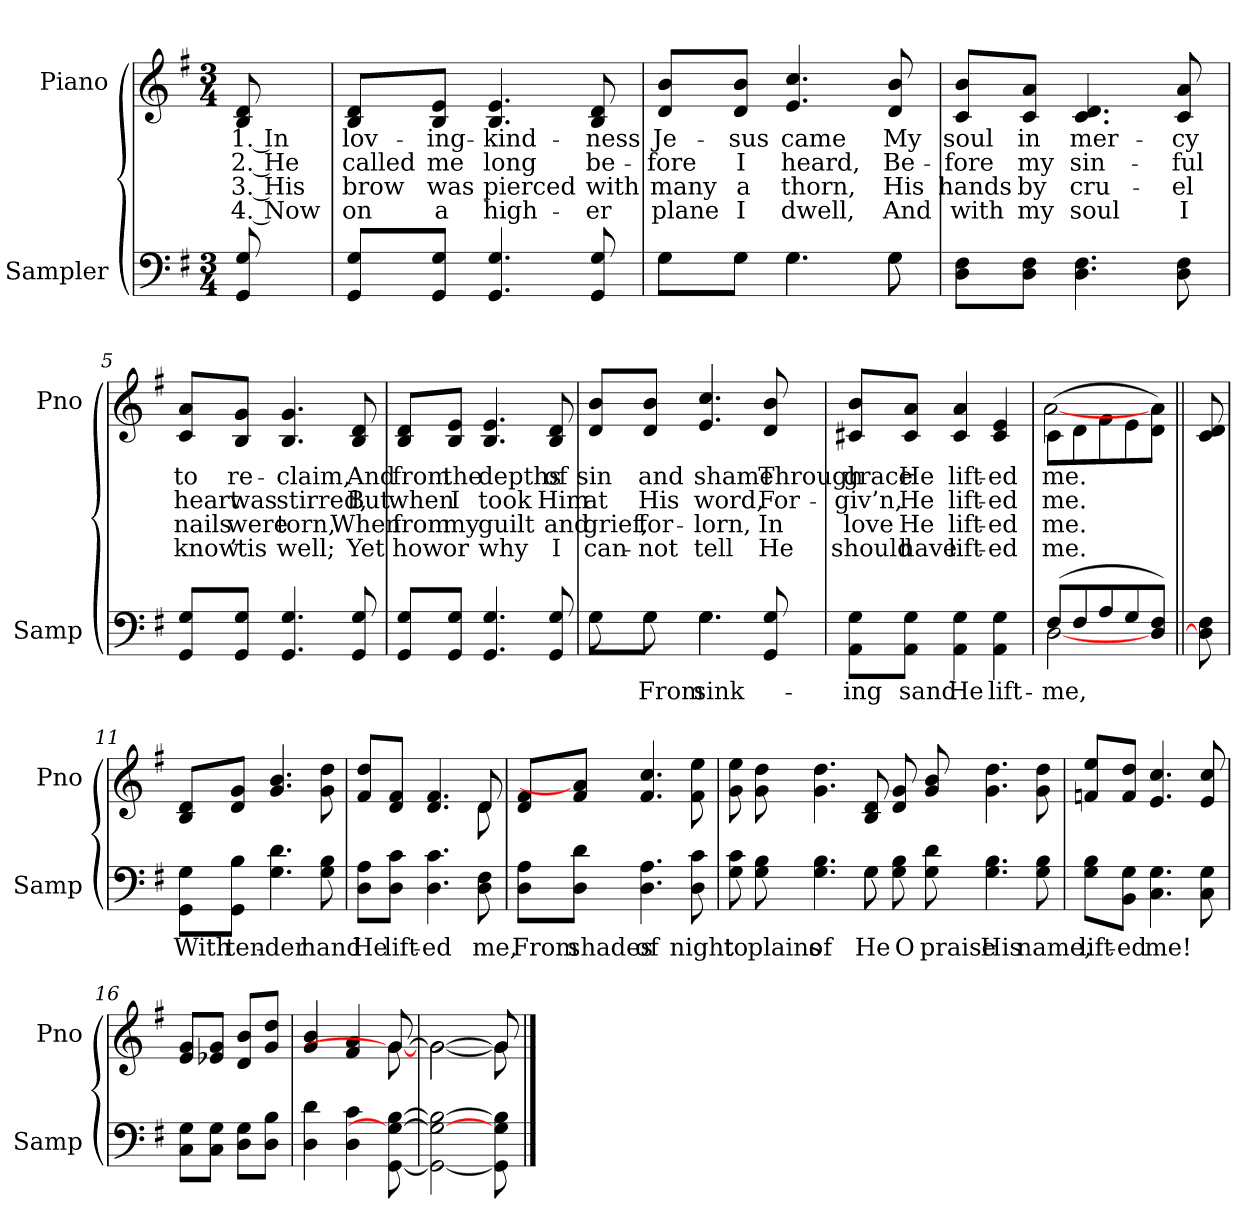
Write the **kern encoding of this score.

**kern	**text	**kern	**text	**text	**text	**text
*part2	*part2	*part1	*part1	*part1	*part1	*part1
*staff2	*staff2	*staff1	*staff1	*staff1	*staff1	*staff1
*I"Sampler	*	*I"Piano	*	*	*	*
*I'Samp	*	*I'Pno	*	*	*	*
*clefF4	*	*clefG2	*	*	*	*
*k[f#]	*	*k[f#]	*	*	*	*
*G:	*	*G:	*	*	*	*
*M3/4	*	*M3/4	*	*	*	*
=1	=1	=1	=1	=1	=1	=1
8GG/ 8G/	.	8B 8d	1. In	2. He	3. His	4. Now
=2	=2	=2	=2	=2	=2	=2
8GG/ 8G/L	.	8B/ 8d/L	lov-	called	brow	on
8GG/ 8G/J	.	8B/ 8e/J	-ing-	me	was	a
4.GG/ 4.G/	.	4.B 4.e	-kind-	long	pierced	high-
8GG/ 8G/	.	8B 8d	-ness	be-	with	-er
=3	=3	=3	=3	=3	=3	=3
*^	*	*	*	*	*	*
8G\L	8G\L	.	8d/ 8b/L	Je-	-fore	many	plane
8G\J	8G\J	.	8d/ 8b/J	-sus	I	a	I
4.G\	4.G	.	4.e 4.cc	came	heard,	thorn,	dwell,
8G\	8G	.	8d 8b	My	Be-	His	And
*v	*v	*	*	*	*	*	*
=4	=4	=4	=4	=4	=4	=4
8D\ 8F#\L	.	8c/ 8b/L	soul	-fore	hands	with
8D\ 8F#\J	.	8c/ 8a/J	in	my	by	my
4.D\ 4.F#\	.	4.c 4.d	mer-	sin-	cru-	soul
8D\ 8F#\	.	8c/ 8a/	-cy	-ful	-el	I
=5	=5	=5	=5	=5	=5	=5
8GG/ 8G/L	.	8c/ 8a/L	to	heart	nails	know
8GG/ 8G/J	.	8B/ 8g/J	re-	was	were	’tis
4.GG/ 4.G/	.	4.B/ 4.g/	-claim,	stirred,	torn,	well;
8GG/ 8G/	.	8B/ 8d/	And	But	When	Yet
=6	=6	=6	=6	=6	=6	=6
8GG/ 8G/L	.	8B/ 8d/L	from	when	from	how
8GG/ 8G/J	.	8B/ 8e/J	the	I	my	or
4.GG/ 4.G/	.	4.B/ 4.e/	depths	took	guilt	why
8GG/ 8G/	.	8B/ 8d/	of	Him	and	I
=7	=7	=7	=7	=7	=7	=7
*^	*	*	*	*	*	*
8G\L	8G	.	8d/ 8b/L	sin	at	grief,	can-
8G\J	8G	From	8d/ 8b/J	and	His	for-	-not
4.G\	4.G	sink-	4.e/ 4.cc/	shame	word,	-lorn,	tell
8GG/ 8G/	8ryy	.	8d/ 8b/	Through	For-	In	He
*v	*v	*	*	*	*	*	*
=8	=8	=8	=8	=8	=8	=8
8AA\ 8G\L	-ing	8c#X/ 8b/L	grace	-giv’n,	love	should
8AA\ 8G\J	sand	8c#/ 8a/J	He	He	He	have
4AA\ 4G\	He	4c#/ 4a/	lift-	lift-	lift-	lift-
4AA\ 4G\	lift-	4c#/ 4e/	-ed	-ed	-ed	-ed
=9	=9	=9	=9	=9	=9	=9
*^	*	*^	*	*	*	*
(8F#/L	[2D	me,	(8c\L	[2a	me.	me.	me.	me.
8F#/J	.	.	8d\J	.	.	.	.	.
8A/L	.	.	8f#\L	.	.	.	.	.
8G/J	.	.	8e\J	.	.	.	.	.
8D\ 8F#\J)	8ryy	.	8d/ 8a/J)	8ryy	.	.	.	.
=10||	=10||	=10||	=10||	=10||	=10||	=10||	=10||	=10||
!	!	!	!LO:TX:t=Refrain	!	!	!	!	!
*v	*v	*	*	*	*	*	*	*
*	*	*v	*v	*	*	*	*
8D\] 8F#\	.	8c/ 8d/	.	.	.	.
=11	=11	=11	=11	=11	=11	=11
8GG\ 8G\L	With	8B/ 8d/L	.	.	.	.
8GG\ 8B\J	ten-	8d/ 8g/J	.	.	.	.
4.G\ 4.d\	-der	4.g/ 4.b/	.	.	.	.
8G\ 8B\	hand	8g\ 8dd\	.	.	.	.
=12	=12	=12	=12	=12	=12	=12
*	*	*^	*	*	*	*
8D\ 8A\L	He	8f#/ 8dd/L	8ryy	.	.	.	.
*	*	*v	*v	*	*	*	*
8D\ 8c\J	lift-	8d/ 8f#/J	.	.	.	.
4.D\ 4.c\	-ed	4.d/ 4.f#/	.	.	.	.
*	*	*^	*	*	*	*
8D\ 8F#\	me,	8d/	8d	.	.	.	.
*	*	*v	*v	*	*	*	*
=13	=13	=13	=13	=13	=13	=13
8D\ 8A\L	From	8d/ 8f#/L	.	.	.	.
8D\ 8d\J	shades	8f#/ 8a]/J	.	.	.	.
4.D\ 4.A\	of	4.f#/ 4.cc/	.	.	.	.
8D\ 8c\	night	8f#\ 8ee\	.	.	.	.
=14	=14	=14	=14	=14	=14	=14
*^	*	*	*	*	*	*
8G\ 8c\	8ryy	to	8g\ 8ee\	.	.	.	.
*v	*v	*	*	*	*	*	*
8G\ 8B\	plains	8g\ 8dd\	.	.	.	.
4.G\ 4.B\	of	4.g\ 4.dd\	.	.	.	.
*^	*	*	*	*	*	*
8G\	8G	He	8B/ 8d/	.	.	.	.
8G\ 8B\	2.ryy	O	8d/ 8g/	.	.	.	.
8G\ 8d\	.	praise	8g/ 8b/	.	.	.	.
4.G\ 4.B\	.	His	4.g\ 4.dd\	.	.	.	.
8G\ 8B\	.	name,	8g\ 8dd\	.	.	.	.
*v	*v	*	*	*	*	*	*
=15	=15	=15	=15	=15	=15	=15
8G\ 8B\L	lift-	8fn/ 8ee/L	.	.	.	.
8BB\ 8G\J	-ed	8f/ 8dd/J	.	.	.	.
4.C\ 4.G\	me!	4.e/ 4.cc/	.	.	.	.
8C\ 8G\	.	8e/ 8cc/	.	.	.	.
=16	=16	=16	=16	=16	=16	=16
8C\ 8G\L	.	8e/ 8g/L	.	.	.	.
8C\ 8G\J	.	8e-X/ 8g/J	.	.	.	.
8D\ 8G\L	.	8d/ 8b/L	.	.	.	.
8D\ 8B\J	.	8g/ 8dd/J	.	.	.	.
=17	=17	=17	=17	=17	=17	=17
*	*	*^	*	*	*	*
4D 4d	.	4g/ 4b/	2ryy	.	.	.	.
4D 4c	.	4f#/ 4a/	.	.	.	.	.
[8GG\ 8G\_ [8B\	.	[8g/	8g_	.	.	.	.
=18	=18	=18	=18	=18	=18	=18	=18
2GG_ 2G_ 2B_	.	2g\_	[2g	.	.	.	.
8GG] 8G 8B]	.	8g/]	8g]	.	.	.	.
*	*	*v	*v	*	*	*	*
==	==	==	==	==	==	==
*-	*-	*-	*-	*-	*-	*-
